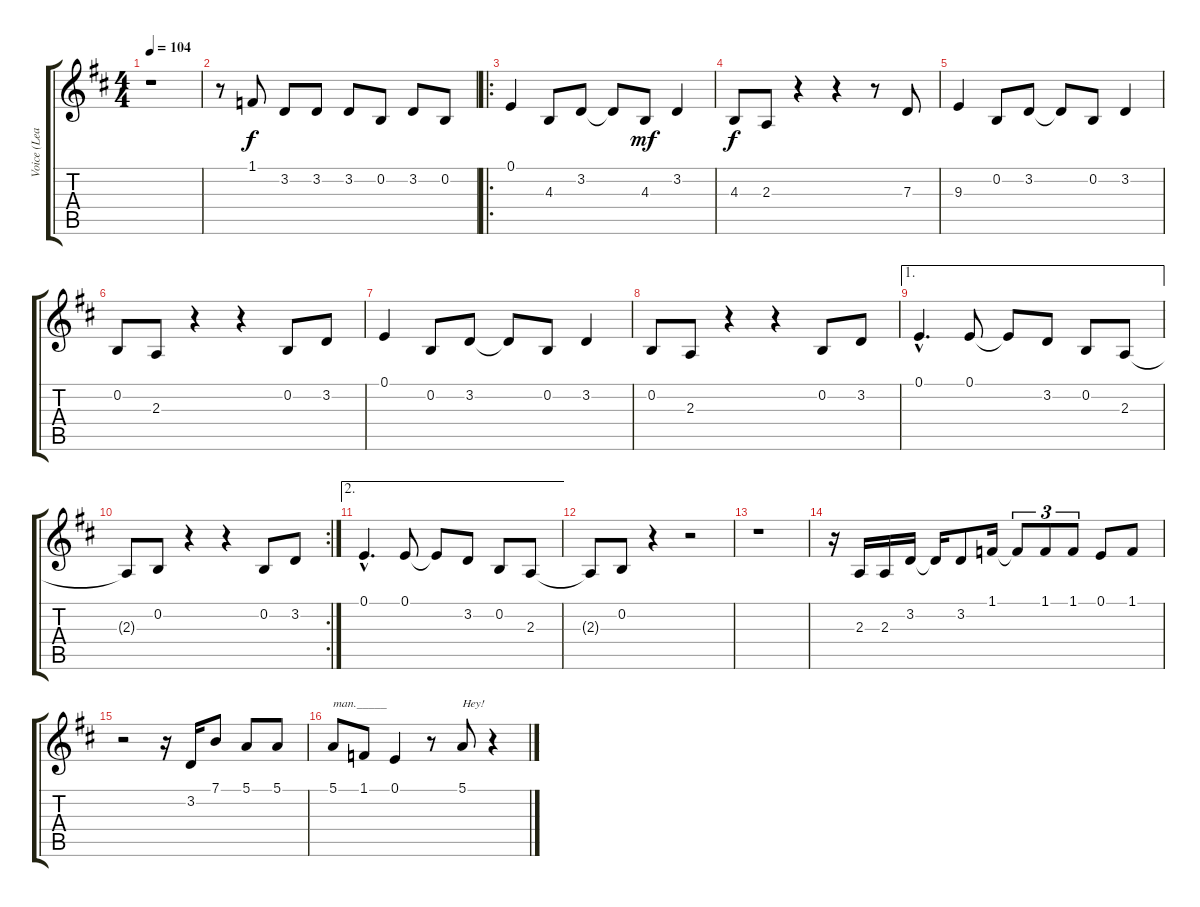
\track ("Voice (Lead)" "Voice (Lea") {instrument harmonica}
\staff {score tabs}
\tuning (E4 B3 G3 D3 A2 E2) {hide}
\ts (4 4)
\tempo 104
\clef g2
\ks d
r.1{dy f} |
r.8 1.1.8 3.2.8 3.2.8 3.2.8 0.2.8 3.2.8 0.2.8 |
\ro
0.1.4 4.3.8 3.2.8 3.2{t}.8 4.3.8{dy mf} 3.2.4 |
4.3.8{dy f} 2.3.8 r.4 r.4 r.8 7.3.8 |
9.3.4 0.2.8 3.2.8 3.2{t}.8 0.2.8 3.2.4 |
0.2.8 2.3.8 r.4 r.4 0.2.8 3.2.8 |
0.1.4 0.2.8 3.2.8 3.2{t}.8 0.2.8 3.2.4 |
0.2.8 2.3.8 r.4 r.4 0.2.8 3.2.8 |
\ae 1
0.1{hac}.4{d} 0.1.8 0.1{t}.8 3.2.8 0.2.8 2.3.8 |
\rc 2
2.3{t}.8 0.2.8 r.4 r.4 0.2.8 3.2.8 |
\ae 2
0.1{hac}.4{d} 0.1.8 0.1{t}.8 3.2.8 0.2.8 2.3.8 |
2.3{t}.8 0.2.8 r.4 r.2 |
r.1 |
r.16 2.3.16 2.3.16 3.2.16 3.2{t}.16 3.2.8 1.1.16 1.1{t}.8{tu (3 2)} 1.1.8{tu (3 2)} 1.1.8{tu (3 2)} 0.1.8 1.1.8 |
r.2 r.16 3.2.16 7.1.8 5.1.8 5.1.8 |
5.1.8{txt "man._____"} 1.1.8 0.1.4 r.8 5.1.8{txt "Hey!"} r.4
